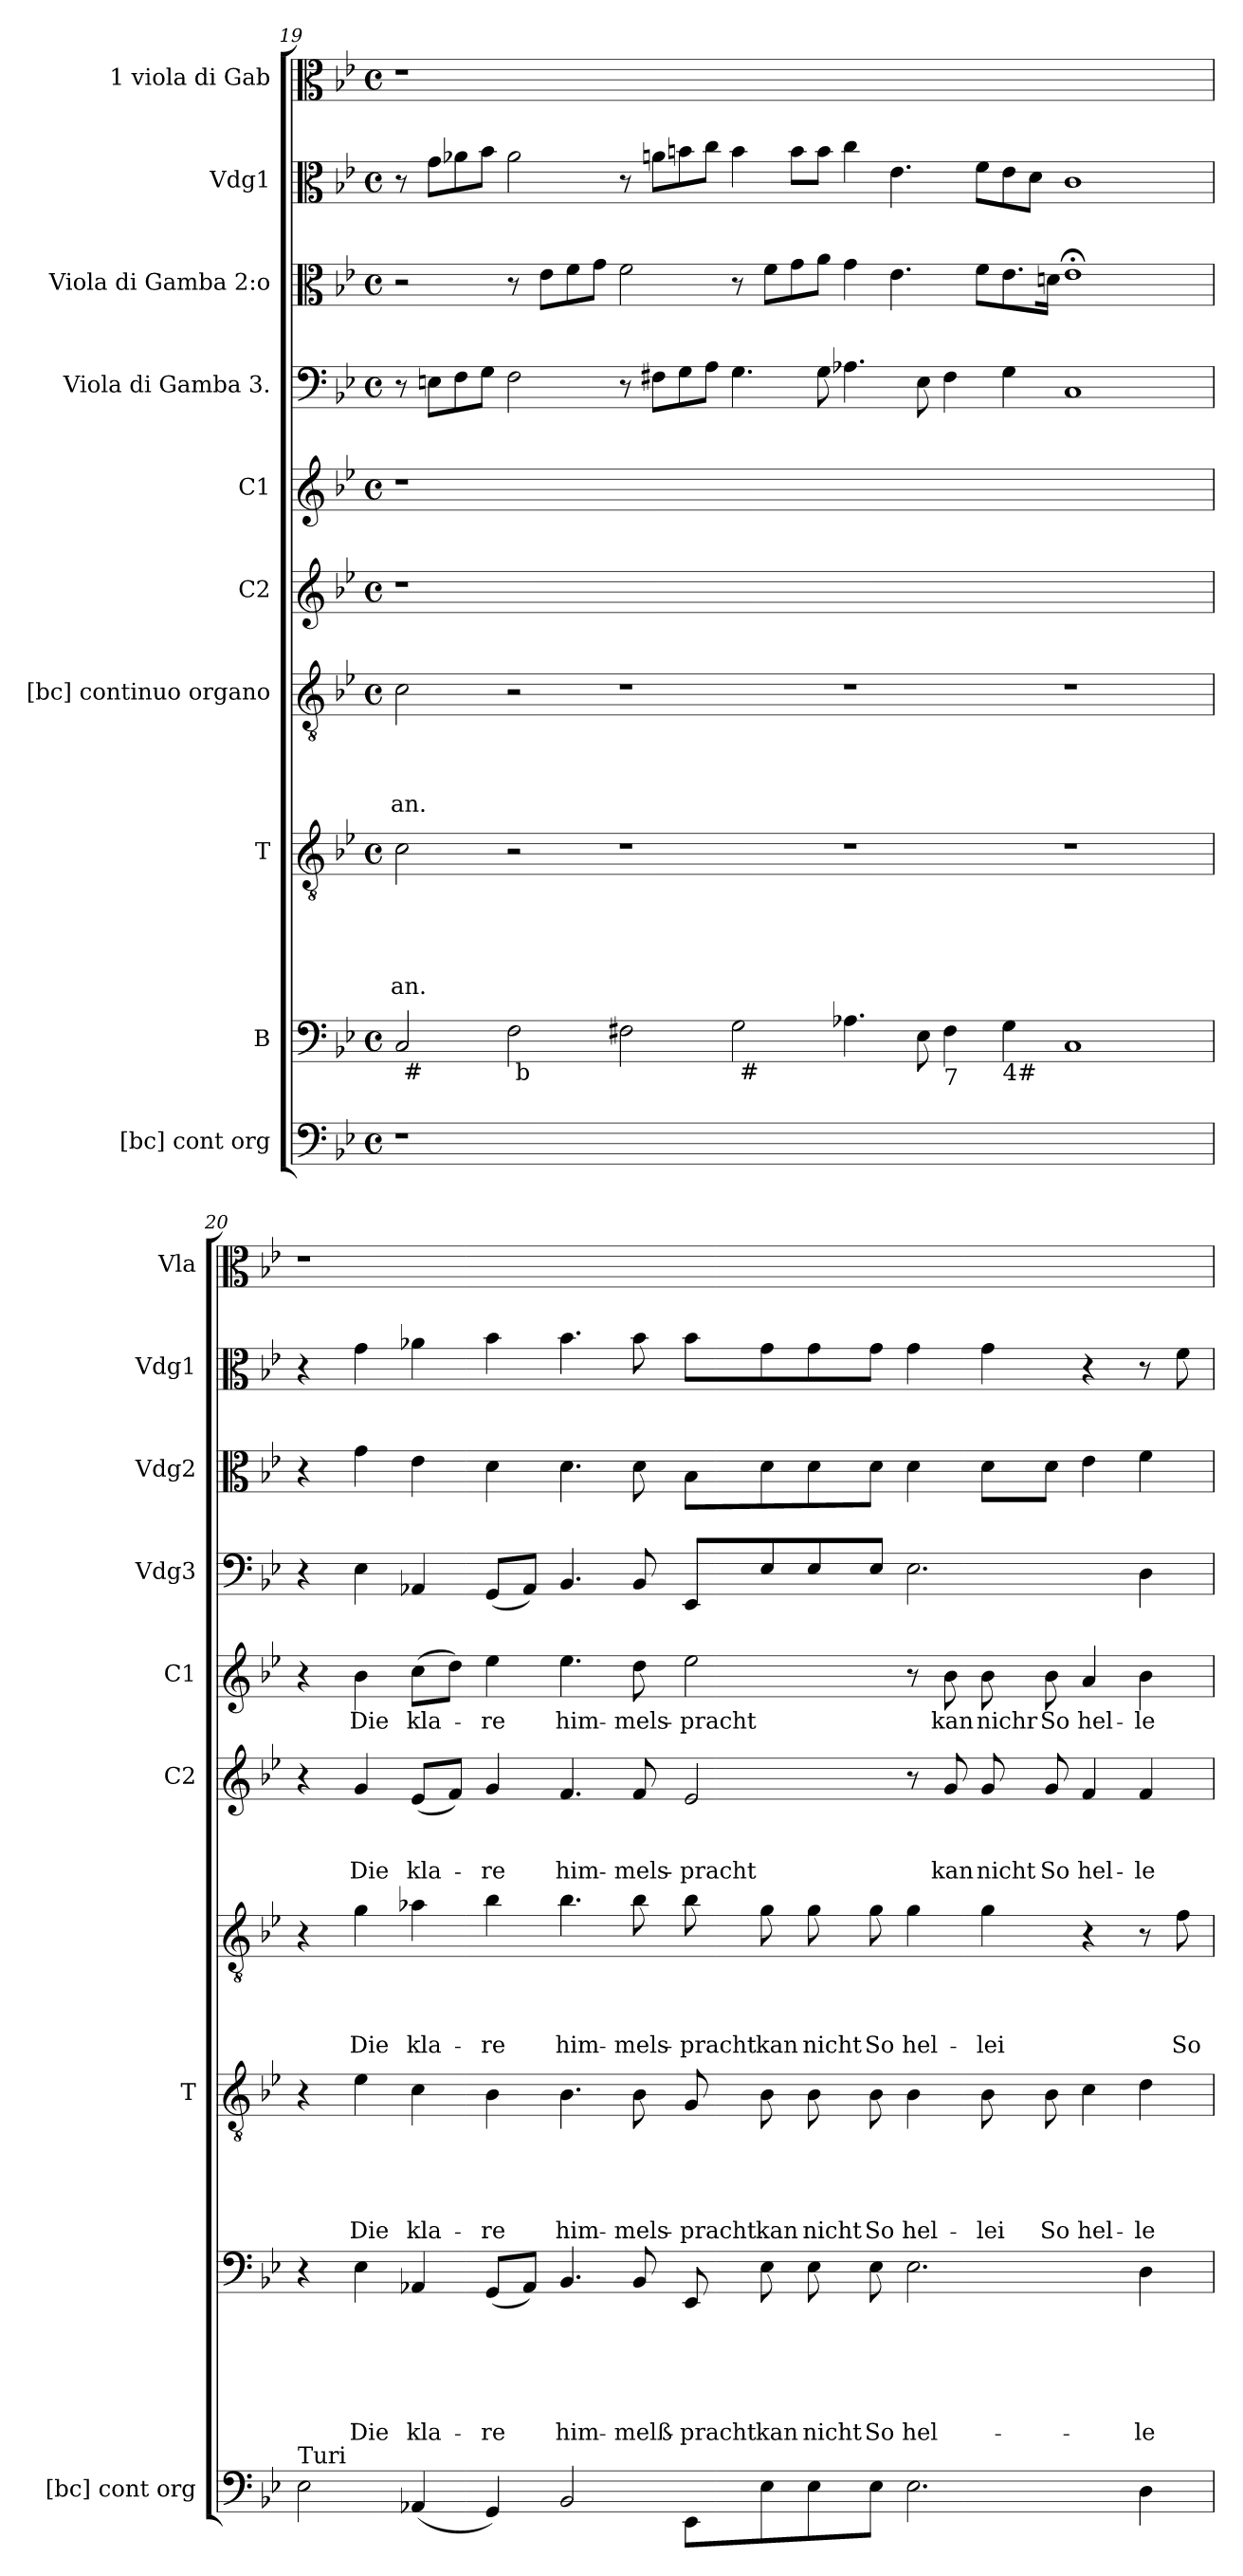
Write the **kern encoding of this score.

**kern	**kern	**text	**text	**text	**text	**text	**text	**kern	**text	**text	**text	**text	**text	**kern	**text	**text	**text	**text	**kern	**text	**text	**text	**kern	**text	**kern	**kern	**kern	**kern
*part10	*part9	*part9	*part9	*part9	*part9	*part9	*part9	*part8	*part8	*part8	*part8	*part8	*part8	*part7	*part7	*part7	*part7	*part7	*part6	*part6	*part6	*part6	*part5	*part5	*part4	*part3	*part2	*part1
*staff10	*staff9	*staff9	*staff9	*staff9	*staff9	*staff9	*staff9	*staff8	*staff8	*staff8	*staff8	*staff8	*staff8	*staff7	*staff7	*staff7	*staff7	*staff7	*staff6	*staff6	*staff6	*staff6	*staff5	*staff5	*staff4	*staff3	*staff2	*staff1
*I"[bc] cont org	*I"B	*	*	*	*	*	*	*I"T	*	*	*	*	*	*I"[bc] continuo organo	*	*	*	*	*I"C2	*	*	*	*I"C1	*	*I"Viola di Gamba 3.	*I"Viola di Gamba 2:o	*I"Vdg1	*I"1 viola di Gab
*I'[bc] cont org	*	*	*	*	*	*	*	*I'T	*	*	*	*	*	*	*	*	*	*	*I'C2	*	*	*	*I'C1	*	*I'Vdg3	*I'Vdg2	*I'Vdg1	*I'Vla
!!LO:PB:g=z
*clefF4	*clefF4	*	*	*	*	*	*	*clefGv2	*	*	*	*	*	*clefGv2	*	*	*	*	*clefG2	*	*	*	*clefG2	*	*clefF4	*clefC3	*clefC3	*clefC3
*k[b-e-]	*k[b-e-]	*	*	*	*	*	*	*k[b-e-]	*	*	*	*	*	*k[b-e-]	*	*	*	*	*k[b-e-]	*	*	*	*k[b-e-]	*	*k[b-e-]	*k[b-e-]	*k[b-e-]	*k[b-e-]
*B-:	*B-:	*	*	*	*	*	*	*B-:	*	*	*	*	*	*B-:	*	*	*	*	*B-:	*	*	*	*B-:	*	*B-:	*B-:	*B-:	*B-:
*M4/4	*M4/4	*	*	*	*	*	*	*M4/4	*	*	*	*	*	*M4/4	*	*	*	*	*M4/4	*	*	*	*M4/4	*	*M4/4	*M4/4	*M4/4	*M4/4
*met(c)	*met(c)	*	*	*	*	*	*	*met(c)	*	*	*	*	*	*met(c)	*	*	*	*	*met(c)	*	*	*	*met(c)	*	*met(c)	*met(c)	*met(c)	*met(c)
=19	=19	=19	=19	=19	=19	=19	=19	=19	=19	=19	=19	=19	=19	=19	=19	=19	=19	=19	=19	=19	=19	=19	=19	=19	=19	=19	=19	=19
!	!	!	!	!	!	!	!	!	!	!	!	!	!LO:LY:b	!	!	!	!	!LO:LY:b	!	!	!	!	!	!	!	!	!	!
*	*^	*	*	*	*	*	*	*	*	*	*	*	*	*	*	*	*	*	*	*	*	*	*	*	*	*	*	*
*	*	*^	*	*	*	*	*	*	*	*	*	*	*	*	*	*	*	*	*	*	*	*	*	*	*	*	*	*	*
1r	2C/	64ryy	2ryy	.	.	.	.	.	.	2c\	.	.	.	.	an.	2c\	.	.	.	an.	1r	.	.	.	1r	.	8r	2r	8r	1r
!	!	!LO:TX:b:t=#	!	!	!	!	!	!	!	!	!	!	!	!	!	!	!	!	!	!	!	!	!	!	!	!	!	!	!	!
.	.	1ryy	.	.	.	.	.	.	.	.	.	.	.	.	.	.	.	.	.	.	.	.	.	.	.	.	.	.	.	.
.	.	.	.	.	.	.	.	.	.	.	.	.	.	.	.	.	.	.	.	.	.	.	.	.	.	.	8En\L	.	8g\L	.
.	.	.	.	.	.	.	.	.	.	.	.	.	.	.	.	.	.	.	.	.	.	.	.	.	.	.	8F\	.	8a-X\	.
.	.	.	.	.	.	.	.	.	.	.	.	.	.	.	.	.	.	.	.	.	.	.	.	.	.	.	8G\J	.	8b-\J	.
.	2F\	.	64ryy	.	.	.	.	.	.	2r	.	.	.	.	.	2r	.	.	.	.	.	.	.	.	.	.	2F\	8r	2a-\	.
!	!	!	!LO:TX:b:t=b	!	!	!	!	!	!	!	!	!	!	!	!	!	!	!	!	!	!	!	!	!	!	!	!	!	!	!
.	.	.	1ryy	.	.	.	.	.	.	.	.	.	.	.	.	.	.	.	.	.	.	.	.	.	.	.	.	.	.	.
.	.	.	.	.	.	.	.	.	.	.	.	.	.	.	.	.	.	.	.	.	.	.	.	.	.	.	.	8e-\L	.	.
.	.	.	.	.	.	.	.	.	.	.	.	.	.	.	.	.	.	.	.	.	.	.	.	.	.	.	.	8f\	.	.
.	.	.	.	.	.	.	.	.	.	.	.	.	.	.	.	.	.	.	.	.	.	.	.	.	.	.	.	8g\J	.	.
0.ryy	2F#X>\	.	.	.	.	.	.	.	.	1r	.	.	.	.	.	1r	.	.	.	.	0.ryy	.	.	.	0.ryy	.	8r	2f\	8r	0.ryy
.	.	1ryy	.	.	.	.	.	.	.	.	.	.	.	.	.	.	.	.	.	.	.	.	.	.	.	.	.	.	.	.
.	.	.	.	.	.	.	.	.	.	.	.	.	.	.	.	.	.	.	.	.	.	.	.	.	.	.	8F#X\L	.	8an\L	.
.	.	.	.	.	.	.	.	.	.	.	.	.	.	.	.	.	.	.	.	.	.	.	.	.	.	.	8G\	.	8bn\	.
.	.	.	.	.	.	.	.	.	.	.	.	.	.	.	.	.	.	.	.	.	.	.	.	.	.	.	8A\J	.	8cc\J	.
.	2G\	.	.	.	.	.	.	.	.	.	.	.	.	.	.	.	.	.	.	.	.	.	.	.	.	.	4.G\	8r	4b\	.
!	!	!	!LO:TX:b:t=#	!	!	!	!	!	!	!	!	!	!	!	!	!	!	!	!	!	!	!	!	!	!	!	!	!	!	!
.	.	.	1ryy	.	.	.	.	.	.	.	.	.	.	.	.	.	.	.	.	.	.	.	.	.	.	.	.	.	.	.
.	.	.	.	.	.	.	.	.	.	.	.	.	.	.	.	.	.	.	.	.	.	.	.	.	.	.	.	8f\L	.	.
.	.	.	.	.	.	.	.	.	.	.	.	.	.	.	.	.	.	.	.	.	.	.	.	.	.	.	.	8g\	8b\L	.
.	.	.	.	.	.	.	.	.	.	.	.	.	.	.	.	.	.	.	.	.	.	.	.	.	.	.	8G\	8a\J	8b\J	.
.	4.A-X\	.	.	.	.	.	.	.	.	1r	.	.	.	.	.	1r	.	.	.	.	.	.	.	.	.	.	4.A-X\	4g\	4cc\	.
.	.	1ryy	.	.	.	.	.	.	.	.	.	.	.	.	.	.	.	.	.	.	.	.	.	.	.	.	.	.	.	.
.	.	.	.	.	.	.	.	.	.	.	.	.	.	.	.	.	.	.	.	.	.	.	.	.	.	.	.	4.e-\	4.e-\	.
.	8E-\	.	.	.	.	.	.	.	.	.	.	.	.	.	.	.	.	.	.	.	.	.	.	.	.	.	8E\	.	.	.
!	!LO:TX:b:t=7	!	!	!	!	!	!	!	!	!	!	!	!	!	!	!	!	!	!	!	!	!	!	!	!	!	!	!	!	!
.	4F#>\	.	.	.	.	.	.	.	.	.	.	.	.	.	.	.	.	.	.	.	.	.	.	.	.	.	4F#\	.	.	.
.	.	.	1ryy	.	.	.	.	.	.	.	.	.	.	.	.	.	.	.	.	.	.	.	.	.	.	.	.	.	.	.
.	.	.	.	.	.	.	.	.	.	.	.	.	.	.	.	.	.	.	.	.	.	.	.	.	.	.	.	8f\L	8f\L	.
!	!LO:TX:b:t=4#	!	!	!	!	!	!	!	!	!	!	!	!	!	!	!	!	!	!	!	!	!	!	!	!	!	!	!	!	!
.	4G\	.	.	.	.	.	.	.	.	.	.	.	.	.	.	.	.	.	.	.	.	.	.	.	.	.	4G\	8.e-\	8e-\	.
.	.	.	.	.	.	.	.	.	.	.	.	.	.	.	.	.	.	.	.	.	.	.	.	.	.	.	.	.	8d\J	.
.	.	.	.	.	.	.	.	.	.	.	.	.	.	.	.	.	.	.	.	.	.	.	.	.	.	.	.	16dn\Jk	.	.
.	1C	.	.	.	.	.	.	.	.	1r	.	.	.	.	.	1r	.	.	.	.	.	.	.	.	.	.	1C	1e-;<	1c	.
.	.	2ryy	.	.	.	.	.	.	.	.	.	.	.	.	.	.	.	.	.	.	.	.	.	.	.	.	.	.	.	.
.	.	4ryy	4ryy	.	.	.	.	.	.	.	.	.	.	.	.	.	.	.	.	.	.	.	.	.	.	.	.	.	.	.
.	.	8...ryy	8...ryy	.	.	.	.	.	.	.	.	.	.	.	.	.	.	.	.	.	.	.	.	.	.	.	.	.	.	.
!!LO:LB:g=z
=20	=20	=20	=20	=20	=20	=20	=20	=20	=20	=20	=20	=20	=20	=20	=20	=20	=20	=20	=20	=20	=20	=20	=20	=20	=20	=20	=20	=20	=20	=20
!LO:TX:a:t=Turi	!	!	!	!	!	!	!	!	!	!	!	!	!	!	!	!	!	!	!	!	!	!	!	!	!	!	!	!	!	!
*	*v	*v	*v	*	*	*	*	*	*	*	*	*	*	*	*	*	*	*	*	*	*	*	*	*	*	*	*	*	*	*
2E-\	4r	.	.	.	.	.	.	4r	.	.	.	.	.	4r	.	.	.	.	4r	.	.	.	4r	.	4r	4r	4r	1r
!	!	!	!	!	!	!	!LO:LY:b	!	!	!	!	!	!LO:LY:b	!	!	!	!	!LO:LY:b	!	!	!	!LO:LY:b	!	!LO:LY:b	!	!	!	!
.	4E-\	.	.	.	.	.	Die	4e-\	.	.	.	.	Die	4g\	.	.	.	Die	4g/	.	.	Die	4b-\	Die	4E-\	4g\	4g\	.
!	!	!	!	!	!	!	!LO:LY:b	!	!	!	!	!	!LO:LY:b	!	!	!	!	!LO:LY:b	!	!	!	!LO:LY:b	!	!LO:LY:b	!	!	!	!
(<4AA-X/	4AA-X/	.	.	.	.	.	kla-	4c\	.	.	.	.	kla-	4a-X\	.	.	.	kla-	(<8e-/L	.	.	kla-	(>8cc\L	kla-	4AA-X/	4e-\	4a-X\	.
.	.	.	.	.	.	.	.	.	.	.	.	.	.	.	.	.	.	.	8f/J)	.	.	.	8dd\J)	.	.	.	.	.
!	!	!	!	!	!	!	!LO:LY:b	!	!	!	!	!	!LO:LY:b	!	!	!	!	!LO:LY:b	!	!	!	!LO:LY:b	!	!LO:LY:b	!	!	!	!
4GG</)	(<8GG/L	.	.	.	.	.	-re	4B-\	.	.	.	.	-re	4b-\	.	.	.	-re	4g/	.	.	-re	4ee-\	-re	(<8GG/L	4d\	4b-\	.
.	8AA-/J)	.	.	.	.	.	.	.	.	.	.	.	.	.	.	.	.	.	.	.	.	.	.	.	8AA-/J)	.	.	.
!	!	!	!	!	!	!	!LO:LY:b	!	!	!	!	!	!LO:LY:b	!	!	!	!	!LO:LY:b	!	!	!	!LO:LY:b	!	!LO:LY:b	!	!	!	!
2BB-</	4.BB-/	.	.	.	.	.	him-	4.B-\	.	.	.	.	him-	4.b-\	.	.	.	him-	4.f/	.	.	him-	4.ee-\	him-	4.BB-/	4.d\	4.b-\	0ryy
!	!	!	!	!	!	!	!LO:LY:b	!	!	!	!	!	!LO:LY:b	!	!	!	!	!LO:LY:b	!	!	!	!LO:LY:b	!	!LO:LY:b	!	!	!	!
.	8BB-/	.	.	.	.	.	-melß-	8B-\	.	.	.	.	-mels-	8b-\	.	.	.	-mels-	8f/	.	.	-mels-	8dd\	-mels-	8BB-/	8d\	8b-\	.
!	!	!	!	!	!	!	!LO:LY:b	!	!	!	!	!	!LO:LY:b	!	!	!	!	!LO:LY:b	!	!	!	!LO:LY:b	!	!LO:LY:b	!	!	!	!
8EE-\L	8EE-/	.	.	.	.	.	-pracht	8G/	.	.	.	.	-pracht	8b-\	.	.	.	-pracht	2e-/	.	.	-pracht	2ee-\	-pracht	8EE-/L	8B-\L	8b-\L	.
!	!	!	!	!	!	!	!LO:LY:b	!	!	!	!	!	!LO:LY:b	!	!	!	!	!LO:LY:b	!	!	!	!	!	!	!	!	!	!
8E-\	8E-\	.	.	.	.	.	kan	8B-\	.	.	.	.	kan	8g\	.	.	.	kan	.	.	.	.	.	.	8E-/	8d\	8g\	.
!	!	!	!	!	!	!	!LO:LY:b	!	!	!	!	!	!LO:LY:b	!	!	!	!	!LO:LY:b	!	!	!	!	!	!	!	!	!	!
8E-\	8E-\	.	.	.	.	.	nicht	8B-\	.	.	.	.	nicht	8g\	.	.	.	nicht	.	.	.	.	.	.	8E-/	8d\	8g\	.
!	!	!	!	!	!	!	!LO:LY:b	!	!	!	!	!	!LO:LY:b	!	!	!	!	!LO:LY:b	!	!	!	!	!	!	!	!	!	!
8E-\J	8E-\	.	.	.	.	.	So	8B-\	.	.	.	.	So	8g\	.	.	.	So	.	.	.	.	.	.	8E-/J	8d\J	8g\J	.
!	!	!	!	!	!	!	!LO:LY:b	!	!	!	!	!	!LO:LY:b	!	!	!	!	!LO:LY:b	!	!	!	!	!	!	!	!	!	!
2.E-\	2.E-\	.	.	.	.	.	hel-	4B-\	.	.	.	.	hel-	4g\	.	.	.	hel-	8r	.	.	.	8r	.	2.E-\	4d\	4g\	.
!	!	!	!	!	!	!	!	!	!	!	!	!	!	!	!	!	!	!	!	!	!	!LO:LY:b	!	!LO:LY:b	!	!	!	!
.	.	.	.	.	.	.	.	.	.	.	.	.	.	.	.	.	.	.	8g/	.	.	kan	8b-\	kan	.	.	.	.
!	!	!	!	!	!	!	!	!	!	!	!	!	!LO:LY:b	!	!	!	!	!LO:LY:b	!	!	!	!LO:LY:b	!	!LO:LY:b	!	!	!	!
.	.	.	.	.	.	.	.	8B-\	.	.	.	.	-lei	4g\	.	.	.	-lei	8g/	.	.	nicht	8b-\	nichr	.	8d\L	4g\	.
!	!	!	!	!	!	!	!	!	!	!	!	!	!LO:LY:b	!	!	!	!	!	!	!	!	!LO:LY:b	!	!LO:LY:b	!	!	!	!
.	.	.	.	.	.	.	.	8B-\	.	.	.	.	So	.	.	.	.	.	8g/	.	.	So	8b-\	So	.	8d\J	.	.
!	!	!	!	!	!	!	!	!	!	!	!	!	!LO:LY:b	!	!	!	!	!	!	!	!	!LO:LY:b	!	!LO:LY:b	!	!	!	!
.	.	.	.	.	.	.	.	4c\	.	.	.	.	hel-	4r	.	.	.	.	4f/	.	.	hel-	4a/	hel-	.	4e-\	4r	.
!	!	!	!	!	!	!	!LO:LY:b	!	!	!	!	!	!LO:LY:b:rj	!	!	!	!	!	!	!	!	!LO:LY:b:rj	!	!LO:LY:b:rj	!	!	!	!
4D>\	4D\	.	.	.	.	.	-le	4d\	.	.	.	.	-le	8r	.	.	.	.	4f/	.	.	-le	4b-\	-le	4D\	4f\	8r	.
!	!	!	!	!	!	!	!	!	!	!	!	!	!	!	!	!	!	!LO:LY:b	!	!	!	!	!	!	!	!	!	!
.	.	.	.	.	.	.	.	.	.	.	.	.	.	8f\	.	.	.	So	.	.	.	.	.	.	.	.	8f\	.
=	=	=	=	=	=	=	=	=	=	=	=	=	=	=	=	=	=	=	=	=	=	=	=	=	=	=	=	=
*-	*-	*-	*-	*-	*-	*-	*-	*-	*-	*-	*-	*-	*-	*-	*-	*-	*-	*-	*-	*-	*-	*-	*-	*-	*-	*-	*-	*-
